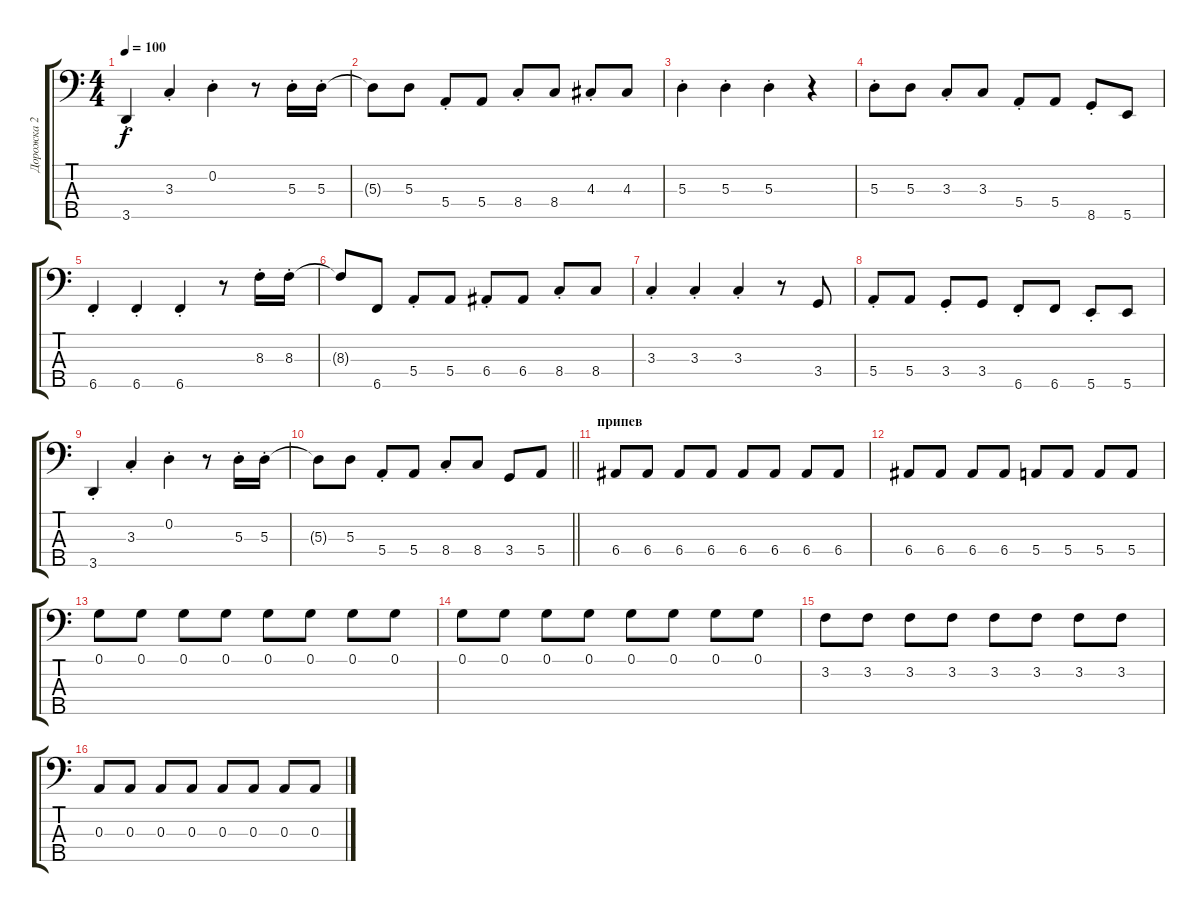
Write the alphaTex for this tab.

\track ("Дорожка 2" "Дорожка 2") {instrument electricbasspick}
\staff {score tabs}
\tuning (G2 D2 A1 E1 B0) {hide}
\ts (4 4)
\tempo 100
\clef f4
\ks c
3.5{st}.4{dy f} 3.3{st}.4 0.2{st}.4 r.8 5.3{st}.16 5.3{st}.16 |
5.3{t}.8 5.3.8 5.4{st}.8 5.4.8 8.4{st}.8 8.4.8 4.3{st}.8 4.3.8 |
5.3{st}.4 5.3{st}.4 5.3{st}.4 r.4 |
5.3{st}.8 5.3.8 3.3{st}.8 3.3.8 5.4{st}.8 5.4.8 8.5{st}.8 5.5.8 |
6.5{st}.4 6.5{st}.4 6.5{st}.4 r.8 8.3{st}.16 8.3{st}.16 |
8.3{t}.8 6.5.8 5.4{st}.8 5.4.8 6.4{st}.8 6.4.8 8.4{st}.8 8.4.8 |
3.3{st}.4 3.3{st}.4 3.3{st}.4 r.8 3.4.8 |
5.4{st}.8 5.4.8 3.4{st}.8 3.4.8 6.5{st}.8 6.5.8 5.5{st}.8 5.5.8 |
3.5{st}.4 3.3{st}.4 0.2{st}.4 r.8 5.3{st}.16 5.3{st}.16 |
\barLineRight lightlight
5.3{t}.8 5.3.8 5.4{st}.8 5.4.8 8.4{st}.8 8.4.8 3.4.8 5.4.8 |
\section ("" "припев")
6.4.8 6.4.8 6.4.8 6.4.8 6.4.8 6.4.8 6.4.8 6.4.8 |
6.4.8 6.4.8 6.4.8 6.4.8 5.4.8 5.4.8 5.4.8 5.4.8 |
0.1.8 0.1.8 0.1.8 0.1.8 0.1.8 0.1.8 0.1.8 0.1.8 |
0.1.8 0.1.8 0.1.8 0.1.8 0.1.8 0.1.8 0.1.8 0.1.8 |
3.2.8 3.2.8 3.2.8 3.2.8 3.2.8 3.2.8 3.2.8 3.2.8 |
0.3.8 0.3.8 0.3.8 0.3.8 0.3.8 0.3.8 0.3.8 0.3.8
